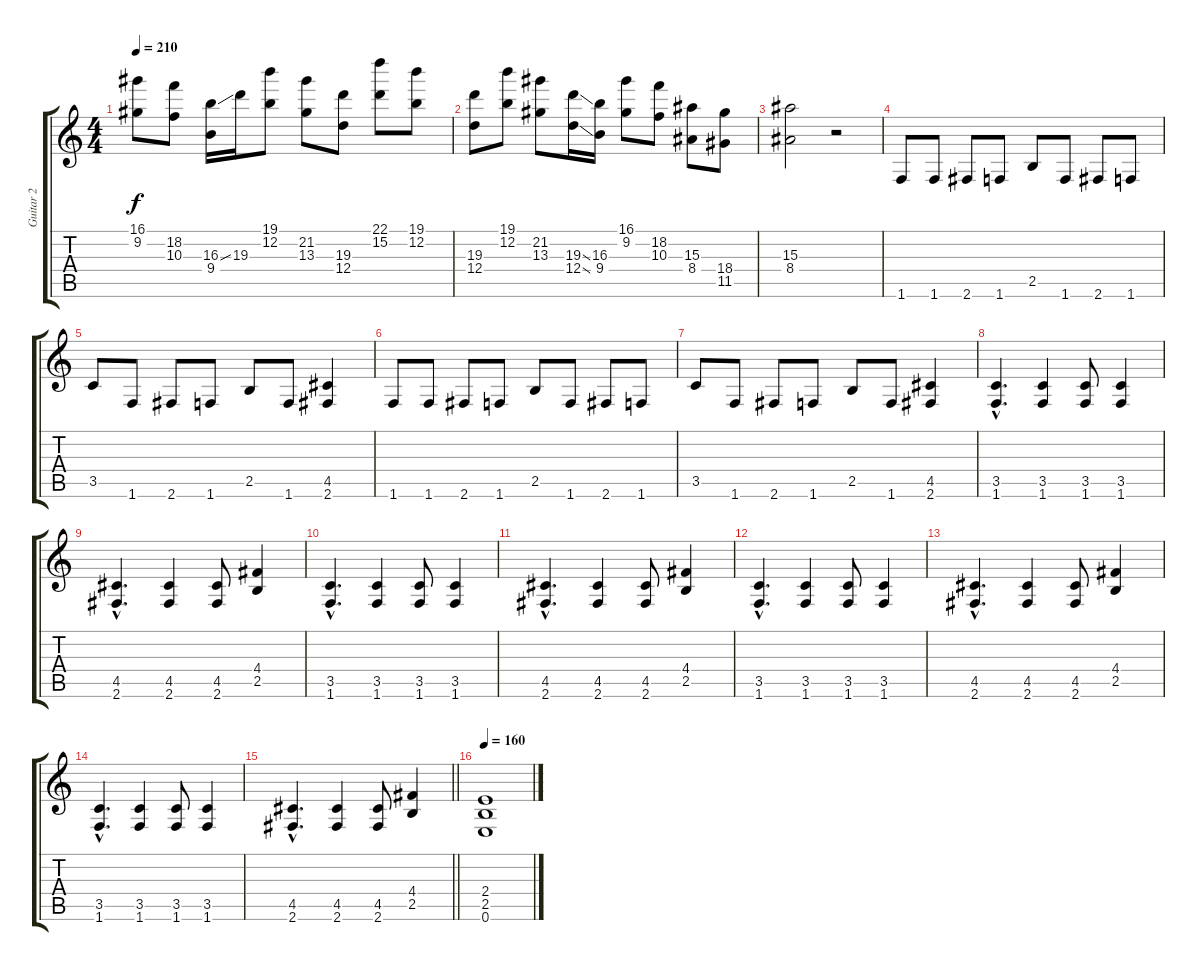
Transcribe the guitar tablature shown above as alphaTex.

\track ("Guitar 2" "Guitar 2") {instrument overdrivenguitar}
\staff {score tabs}
\tuning (E4 B3 G3 D3 A2 E2) {hide}
\ts (4 4)
\tempo 210
\clef g2
\ks c
(16.1 9.2).8{dy f} (18.2 10.3).8 (16.3{ss} 9.4).16 19.3.16 (19.1 12.2).8 (21.2 13.3).8 (19.3 12.4).8 (22.1 15.2).8 (19.1 12.2).8 |
(19.3 12.4).8 (19.1 12.2).8 (21.2 13.3).8 (19.3{ss} 12.4{ss}).16 (16.3 9.4).16 (16.1 9.2).8 (18.2 10.3).8 (15.3 8.4).8 (18.4 11.5).8 |
(15.3 8.4).2 r.2 |
1.6.8 1.6.8 2.6.8 1.6.8 2.5.8 1.6.8 2.6.8 1.6.8 |
3.5.8 1.6.8 2.6.8 1.6.8 2.5.8 1.6.8 (4.5 2.6).4 |
1.6.8 1.6.8 2.6.8 1.6.8 2.5.8 1.6.8 2.6.8 1.6.8 |
3.5.8 1.6.8 2.6.8 1.6.8 2.5.8 1.6.8 (4.5 2.6).4 |
(3.5{hac} 1.6{hac}).4{d} (3.5 1.6).4 (3.5 1.6).8 (3.5 1.6).4 |
(4.5{hac} 2.6{hac}).4{d} (4.5 2.6).4 (4.5 2.6).8 (4.4 2.5).4 |
(3.5{hac} 1.6{hac}).4{d} (3.5 1.6).4 (3.5 1.6).8 (3.5 1.6).4 |
(4.5{hac} 2.6{hac}).4{d} (4.5 2.6).4 (4.5 2.6).8 (4.4 2.5).4 |
(3.5{hac} 1.6{hac}).4{d} (3.5 1.6).4 (3.5 1.6).8 (3.5 1.6).4 |
(4.5{hac} 2.6{hac}).4{d} (4.5 2.6).4 (4.5 2.6).8 (4.4 2.5).4 |
(3.5{hac} 1.6{hac}).4{d} (3.5 1.6).4 (3.5 1.6).8 (3.5 1.6).4 |
\barLineRight lightlight
(4.5{hac} 2.6{hac}).4{d} (4.5 2.6).4 (4.5 2.6).8 (4.4 2.5).4 |
\tempo 160
(2.4 2.5 0.6).1
